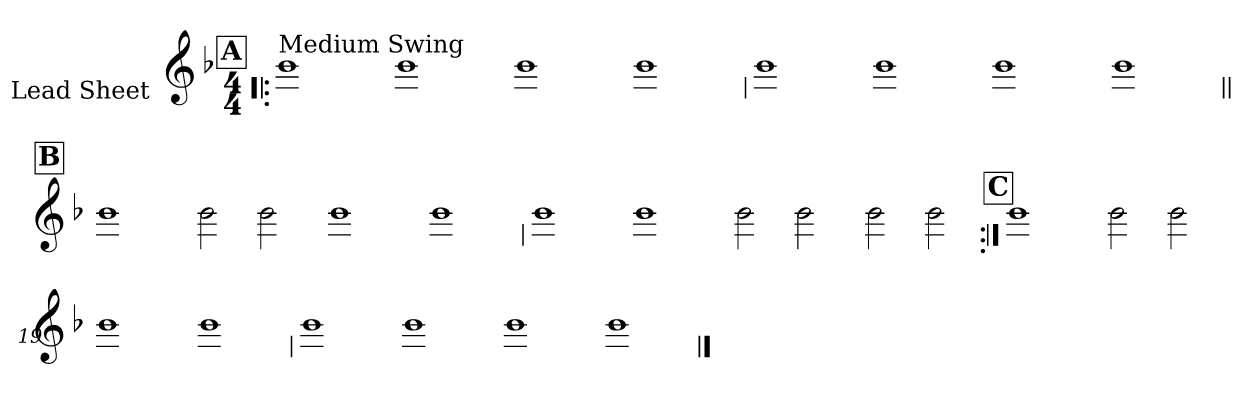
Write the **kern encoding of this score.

**kern
*part1
*staff1
*I"Lead Sheet
*stria0
*clefG2
*k[b-]
*F:
*M4/4
!!LO:REH:place=s1:a:t=A
=1!|:
!LO:TX:a:t=Medium Swing
1b-
=2-
1b-
=3-
1b-
=4-
1b-
!!LO:LB:g=z
=5
1b-
=6-
1b-
=7-
1b-
=8-
1b-
!!LO:LB:g=z
!!LO:REH:place=s1:a:t=B
=9||
1b-
=10-
2b-
2b-
=11-
1b-
=12-
1b-
!!LO:LB:g=z
=13
1b-
=14-
1b-
=15-
2b-
2b-
=16-
2b-
2b-
!!LO:LB:g=z
!!LO:REH:place=s1:a:t=C
=17:|!
1b-
=18-
2b-
2b-
=19-
1b-
=20-
1b-
!!LO:LB:g=z
=21
1b-
=22-
1b-
=23-
1b-
=24-
1b-
==
*-
